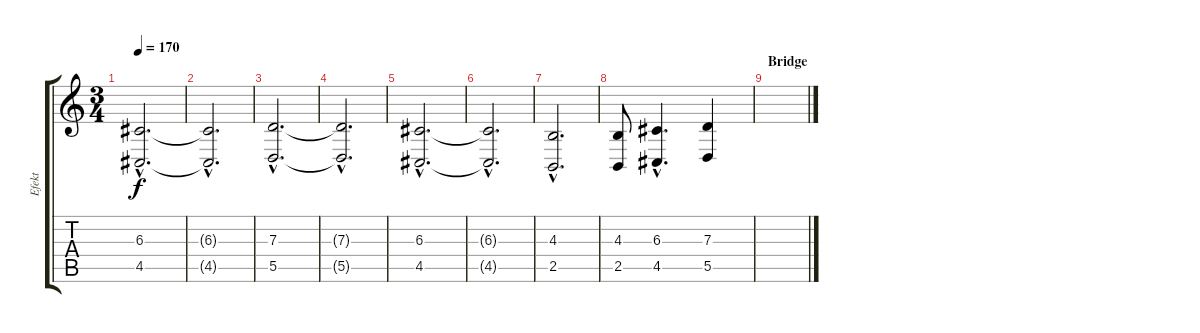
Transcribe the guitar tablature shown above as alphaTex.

\track ("Efekt" "Efekt") {instrument fx7echoes}
\staff {score tabs}
\tuning (E4 B3 G3 D3 A2 E2) {hide}
\ts (3 4)
\tempo 170
\clef g2
\ks c
(6.3{hac} 4.5{hac}).2{d dy f volume 7} |
(6.3{hac t} 4.5{hac t}).2{d} |
(7.3{hac} 5.5{hac}).2{d} |
(7.3{hac t} 5.5{hac t}).2{d} |
(6.3{hac} 4.5{hac}).2{d} |
(6.3{hac t} 4.5{hac t}).2{d} |
(4.3{hac} 2.5{hac}).2{d} |
(4.3 2.5).8 (6.3{hac} 4.5{hac}).4{d} (7.3 5.5).4 |
\section ("" "Bridge")
